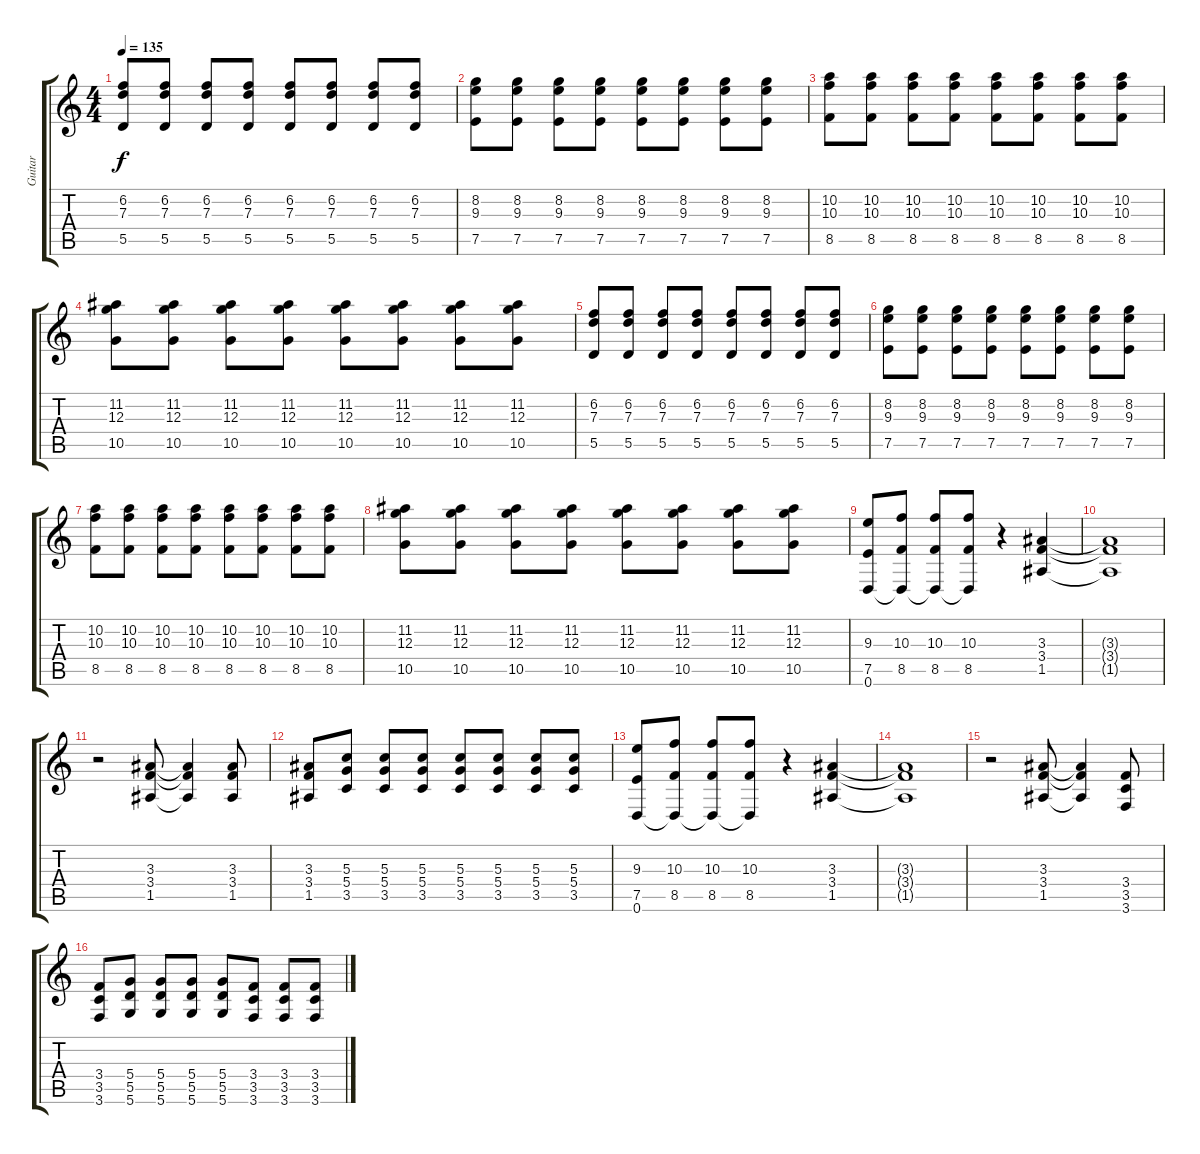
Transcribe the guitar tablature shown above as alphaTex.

\track ("Guitar" "Guitar") {instrument acousticguitarsteel}
\staff {score tabs}
\tuning (E4 B3 G3 D3 A2 D2) {hide}
\ts (4 4)
\tempo 135
\clef g2
\ks c
(6.2 7.3 5.5).8{dy f} (6.2 7.3 5.5).8 (6.2 7.3 5.5).8 (6.2 7.3 5.5).8 (6.2 7.3 5.5).8 (6.2 7.3 5.5).8 (6.2 7.3 5.5).8 (6.2 7.3 5.5).8 |
(8.2 9.3 7.5).8 (8.2 9.3 7.5).8 (8.2 9.3 7.5).8 (8.2 9.3 7.5).8 (8.2 9.3 7.5).8 (8.2 9.3 7.5).8 (8.2 9.3 7.5).8 (8.2 9.3 7.5).8 |
(10.2 10.3 8.5).8 (10.2 10.3 8.5).8 (10.2 10.3 8.5).8 (10.2 10.3 8.5).8 (10.2 10.3 8.5).8 (10.2 10.3 8.5).8 (10.2 10.3 8.5).8 (10.2 10.3 8.5).8 |
(11.2 12.3 10.5).8 (11.2 12.3 10.5).8 (11.2 12.3 10.5).8 (11.2 12.3 10.5).8 (11.2 12.3 10.5).8 (11.2 12.3 10.5).8 (11.2 12.3 10.5).8 (11.2 12.3 10.5).8 |
(6.2 7.3 5.5).8 (6.2 7.3 5.5).8 (6.2 7.3 5.5).8 (6.2 7.3 5.5).8 (6.2 7.3 5.5).8 (6.2 7.3 5.5).8 (6.2 7.3 5.5).8 (6.2 7.3 5.5).8 |
(8.2 9.3 7.5).8 (8.2 9.3 7.5).8 (8.2 9.3 7.5).8 (8.2 9.3 7.5).8 (8.2 9.3 7.5).8 (8.2 9.3 7.5).8 (8.2 9.3 7.5).8 (8.2 9.3 7.5).8 |
(10.2 10.3 8.5).8 (10.2 10.3 8.5).8 (10.2 10.3 8.5).8 (10.2 10.3 8.5).8 (10.2 10.3 8.5).8 (10.2 10.3 8.5).8 (10.2 10.3 8.5).8 (10.2 10.3 8.5).8 |
(11.2 12.3 10.5).8 (11.2 12.3 10.5).8 (11.2 12.3 10.5).8 (11.2 12.3 10.5).8 (11.2 12.3 10.5).8 (11.2 12.3 10.5).8 (11.2 12.3 10.5).8 (11.2 12.3 10.5).8 |
(9.3 7.5 0.6).8 (10.3 8.5 0.6{t}).8 (10.3 8.5 0.6{t}).8 (10.3 8.5 0.6{t}).8 r.4 (3.3 3.4 1.5).4 |
(3.3{t} 3.4{t} 1.5{t}).1 |
r.2 (3.3 3.4 1.5).8 (3.3{t} 3.4{t} 1.5{t}).4 (3.3 3.4 1.5).8 |
(3.3 3.4 1.5).8 (5.3 5.4 3.5).8 (5.3 5.4 3.5).8 (5.3 5.4 3.5).8 (5.3 5.4 3.5).8 (5.3 5.4 3.5).8 (5.3 5.4 3.5).8 (5.3 5.4 3.5).8 |
(9.3 7.5 0.6).8 (10.3 8.5 0.6{t}).8 (10.3 8.5 0.6{t}).8 (10.3 8.5 0.6{t}).8 r.4 (3.3 3.4 1.5).4 |
(3.3{t} 3.4{t} 1.5{t}).1 |
r.2 (3.3 3.4 1.5).8 (3.3{t} 3.4{t} 1.5{t}).4 (3.4 3.5 3.6).8 |
(3.4 3.5 3.6).8 (5.4 5.5 5.6).8 (5.4 5.5 5.6).8 (5.4 5.5 5.6).8 (5.4 5.5 5.6).8 (3.4 3.5 3.6).8 (3.4 3.5 3.6).8 (3.4 3.5 3.6).8
